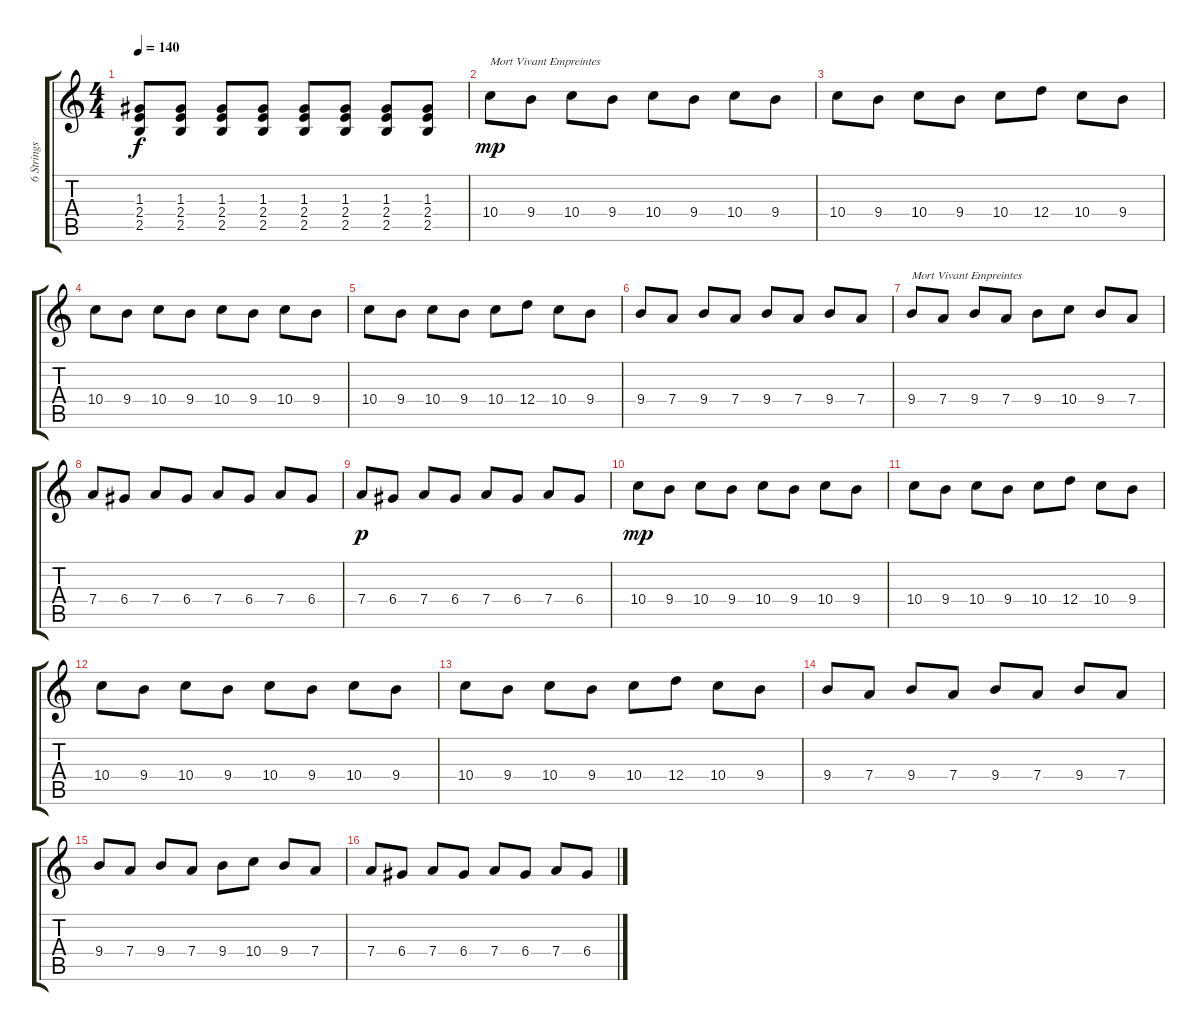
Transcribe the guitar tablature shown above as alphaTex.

\track ("6 Strings Guitar Standard Tuning" "6 Strings ") {instrument distortionguitar}
\staff {score tabs}
\tuning (E4 B3 G3 D3 A2 E2) {hide}
\ts (4 4)
\tempo 140
\clef g2
\ks c
(1.3 2.4 2.5).8{dy f} (1.3 2.4 2.5).8 (1.3 2.4 2.5).8 (1.3 2.4 2.5).8 (1.3 2.4 2.5).8 (1.3 2.4 2.5).8 (1.3 2.4 2.5).8 (1.3 2.4 2.5).8 |
10.4.8{txt "Mort Vivant Empreintes" dy mp} 9.4.8 10.4.8 9.4.8 10.4.8 9.4.8 10.4.8 9.4.8 |
10.4.8 9.4.8 10.4.8 9.4.8 10.4.8 12.4.8 10.4.8 9.4.8 |
10.4.8 9.4.8 10.4.8 9.4.8 10.4.8 9.4.8 10.4.8 9.4.8 |
10.4.8 9.4.8 10.4.8 9.4.8 10.4.8 12.4.8 10.4.8 9.4.8 |
9.4.8 7.4.8 9.4.8 7.4.8 9.4.8 7.4.8 9.4.8 7.4.8 |
9.4.8{txt "Mort Vivant Empreintes"} 7.4.8 9.4.8 7.4.8 9.4.8 10.4.8 9.4.8 7.4.8 |
7.4.8 6.4.8 7.4.8 6.4.8 7.4.8 6.4.8 7.4.8 6.4.8 |
7.4.8{dy p} 6.4.8 7.4.8 6.4.8 7.4.8 6.4.8 7.4.8 6.4.8 |
10.4.8{dy mp} 9.4.8 10.4.8 9.4.8 10.4.8 9.4.8 10.4.8 9.4.8 |
10.4.8 9.4.8 10.4.8 9.4.8 10.4.8 12.4.8 10.4.8 9.4.8 |
10.4.8 9.4.8 10.4.8 9.4.8 10.4.8 9.4.8 10.4.8 9.4.8 |
10.4.8 9.4.8 10.4.8 9.4.8 10.4.8 12.4.8 10.4.8 9.4.8 |
9.4.8 7.4.8 9.4.8 7.4.8 9.4.8 7.4.8 9.4.8 7.4.8 |
9.4.8 7.4.8 9.4.8 7.4.8 9.4.8 10.4.8 9.4.8 7.4.8 |
7.4.8 6.4.8 7.4.8 6.4.8 7.4.8 6.4.8 7.4.8 6.4.8
